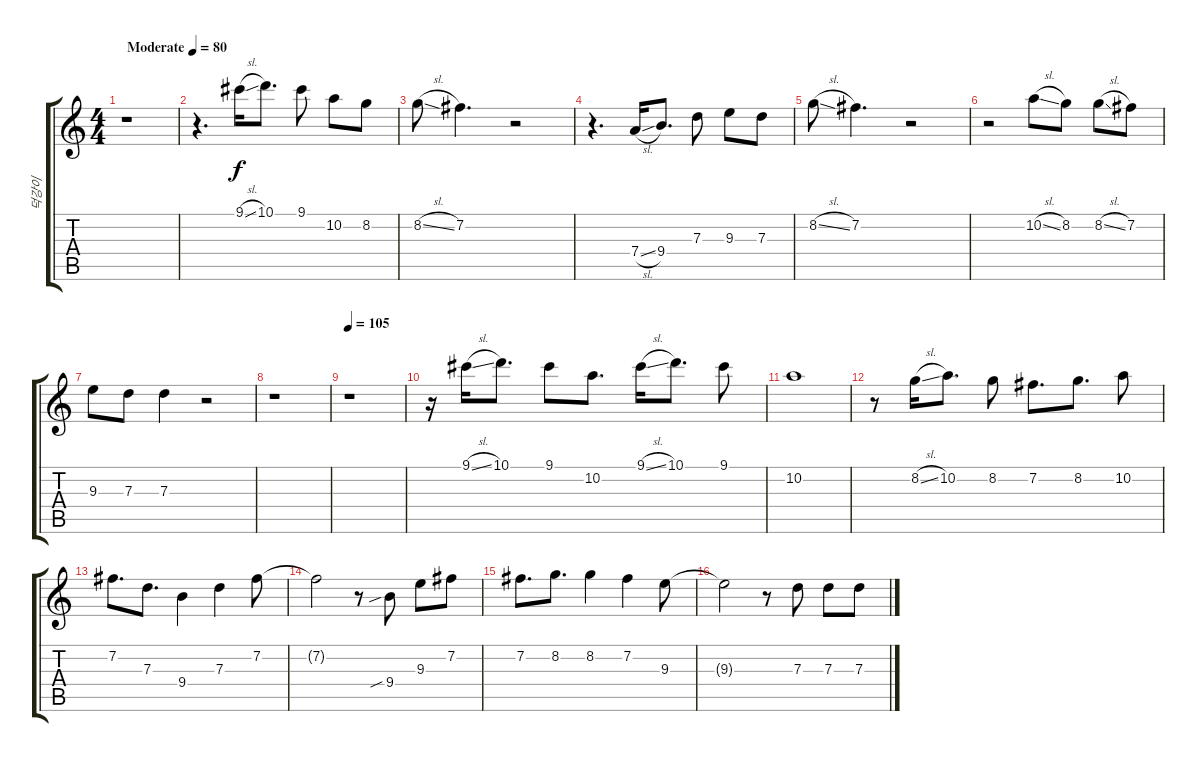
\track ("덕강이" "덕강이") {instrument acousticguitarsteel}
\staff {score tabs}
\tuning (E4 B3 G3 D3 A2 E2) {hide}
\ts (4 4)
\tempo (80 "Moderate")
\clef g2
\ks c
r.1{dy f instrument acousticguitarsteel} |
r.4{d} 9.1{sl}.16 10.1.8{d} 9.1.8 10.2.8 8.2.8 |
8.2{sl}.8 7.2.4{d} r.2 |
r.4{d} 7.4{sl}.16 9.4.8{d} 7.3.8 9.3.8 7.3.8 |
8.2{sl}.8 7.2.4{d} r.2 |
r.2 10.2{sl}.8 8.2.8 8.2{sl}.8 7.2.8 |
9.3.8 7.3.8 7.3.4 r.2 |
r.1 |
\tempo 105
r.1 |
r.16 9.1{sl}.16 10.1.8{d} 9.1.8 10.2.8{d} 9.1{sl}.16 10.1.8{d} 9.1.8 |
10.2.1 |
r.8 8.2{sl}.16 10.2.8{d} 8.2.8 7.2.8{d} 8.2.8{d} 10.2.8 |
7.2.8{d} 7.3.8{d} 9.4.4 7.3.4 7.2.8 |
7.2{t}.2 r.8 9.4{sib}.8 9.3.8 7.2.8 |
7.2.8{d} 8.2.8{d} 8.2.4 7.2.4 9.3.8 |
9.3{t}.2 r.8 7.3.8 7.3.8 7.3.8
